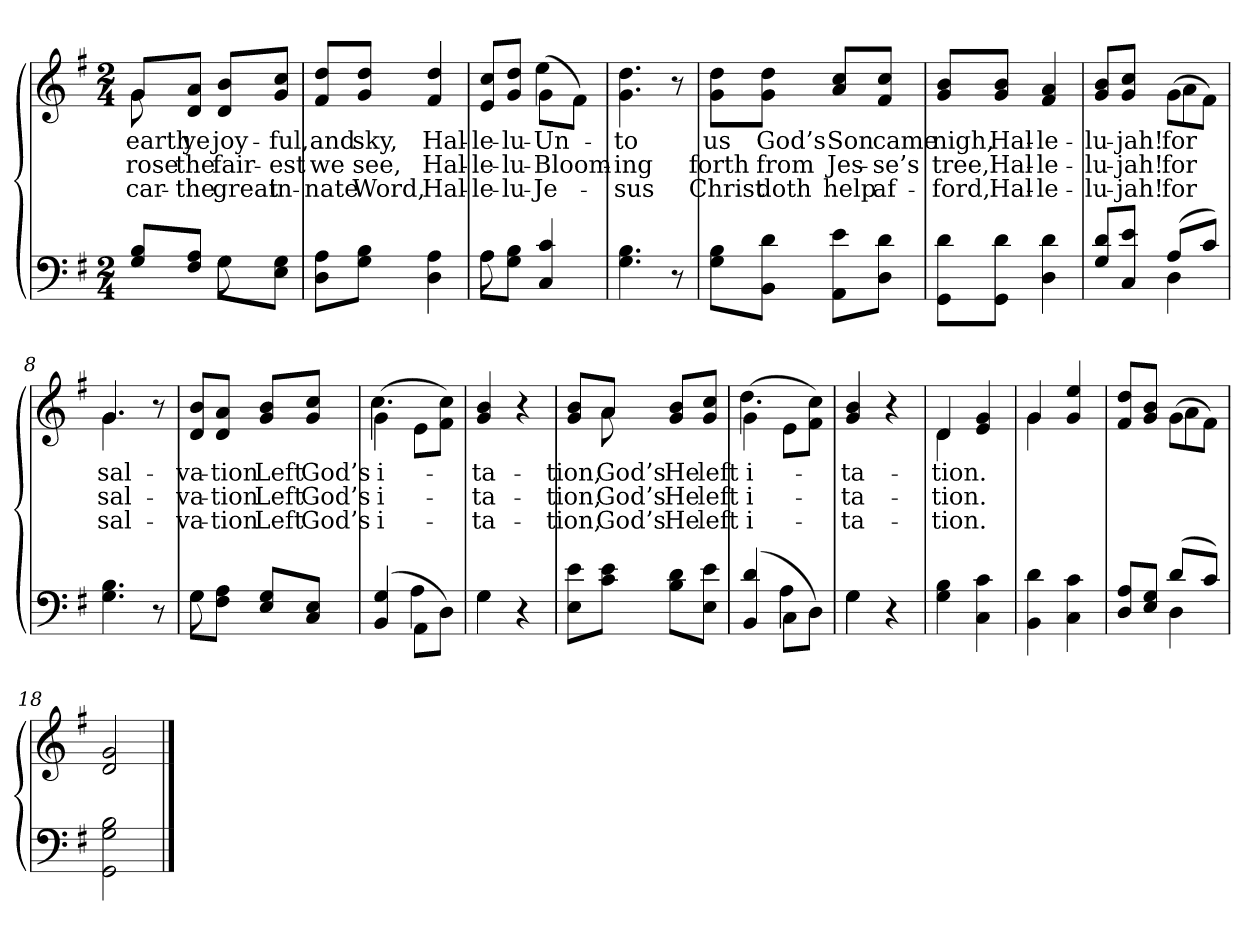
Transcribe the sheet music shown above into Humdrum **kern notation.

**kern	**kern	**text	**text	**text
*part2	*part1	*part1	*part1	*part1
*staff2	*staff1	*staff1	*staff1	*staff1
*clefF4	*clefG2	*	*	*
*k[f#]	*k[f#]	*	*	*
*G:	*G:	*	*	*
*M2/4	*M2/4	*	*	*
=1	=1	=1	=1	=1
*^	*	*	*	*
!	!	!	!LO:LY:b	!LO:LY:b	!LO:LY:b
*	*	*^	*	*	*
!	!	!	!	!LO:LY:b	!LO:LY:b	!LO:LY:b
8G/ 8B/L	4ryy	8g/L	8g\	earth	rose	-car-
!	!	!	!	!LO:LY:b	!LO:LY:b	!LO:LY:b
8F#/ 8A/J	.	8d/ 8a/J	4.ryy	ye	the	the
!	!	!	!	!LO:LY:b	!LO:LY:b	!LO:LY:b
8G\L	8G\	8d/ 8b/L	.	joy-	fair-	great
!	!	!	!	!LO:LY:b	!LO:LY:b	!LO:LY:b
8E\ 8G\J	8ryy	8g/ 8cc/J	.	-ful,	-est	in-
*	*	*v	*v	*	*	*
=2	=2	=2	=2	=2	=2
!	!	!	!LO:LY:b	!LO:LY:b	!LO:LY:b
*v	*v	*	*	*	*
8D\ 8A\L	8f#/ 8dd/L	and	we	-nate
!	!	!LO:LY:b	!LO:LY:b	!LO:LY:b
8G\ 8B\J	8g/ 8dd/J	sky,	see,	Word,
!	!	!LO:LY:b	!LO:LY:b	!LO:LY:b
4D\ 4A\	4f#/ 4dd/	Hal-	Hal-	Hal-
=3	=3	=3	=3	=3
*^	*	*	*	*
!	!	!	!LO:LY:b	!LO:LY:b	!LO:LY:b
*	*	*^	*	*	*
8A\L	8A\	8e/ 8cc/L	4ryy	-le-	-le-	-le-
!	!	!	!	!LO:LY:b	!LO:LY:b	!LO:LY:b
8G\ 8B\J	4.ryy	8g/ 8dd/J	.	-lu-	-lu-	-lu-
!	!	!	!	!LO:LY:b	!LO:LY:b	!LO:LY:b
!	!	!	!	!LO:LY:b	!LO:LY:b	!LO:LY:b
4C/ 4c/	.	(<8g\L	4ee\	Un-	Bloom-	Je-
.	.	8f#\J)	.	.	.	.
*v	*v	*	*	*	*	*
*	*v	*v	*	*	*
=4	=4	=4	=4	=4
!	!	!LO:LY:b	!LO:LY:b	!LO:LY:b
4.G\ 4.B\	4.g\ 4.dd\	-to	-ing	-sus
8r	8r	.	.	.
!!LO:LB:g=z
=5	=5	=5	=5	=5
!	!	!LO:LY:b	!LO:LY:b	!LO:LY:b
8G\ 8B\L	8g\ 8dd\L	us	forth	Christ
!	!	!LO:LY:b	!LO:LY:b	!LO:LY:b
8BB\ 8d\J	8g\ 8dd\J	God’s	from	doth
!	!	!LO:LY:b	!LO:LY:b	!LO:LY:b
8AA\ 8e\L	8a/ 8cc/L	Son	Jes-	help
!	!	!LO:LY:b	!LO:LY:b	!LO:LY:b
8D\ 8d\J	8f#/ 8cc/J	came	-se’s	af-
=6	=6	=6	=6	=6
!	!	!LO:LY:b	!LO:LY:b	!LO:LY:b
8GG\ 8d\L	8g/ 8b/L	nigh,	tree,	-ford,
!	!	!LO:LY:b	!LO:LY:b	!LO:LY:b
8GG\ 8d\J	8g/ 8b/J	Hal-	Hal-	Hal-
!	!	!LO:LY:b	!LO:LY:b	!LO:LY:b
4D\ 4d\	4f#/ 4a/	-le-	-le-	-le-
=7	=7	=7	=7	=7
*^	*	*	*	*
!	!	!	!LO:LY:b	!LO:LY:b	!LO:LY:b
*	*	*^	*	*	*
8G/ 8d/L	4ryy	8g/ 8b/L	4ryy	-lu-	-lu-	-lu-
!	!	!	!	!LO:LY:b	!LO:LY:b	!LO:LY:b
8C/ 8e/J	.	8g/ 8cc/J	.	-jah!	-jah!	-jah!
!	!	!	!	!LO:LY:b	!LO:LY:b	!LO:LY:b
!	!	!	!	!LO:LY:b	!LO:LY:b	!LO:LY:b
(>8A/L	4D\	(<8g\L	4a\	for	for	for
8c/J)	.	8f#\J)	.	.	.	.
*v	*v	*	*	*	*	*
=8	=8	=8	=8	=8	=8
!	!	!	!LO:LY:b	!LO:LY:b	!LO:LY:b
!	!	!	!LO:LY:b	!LO:LY:b	!LO:LY:b
4.G\ 4.B\	4.g/	4.g\	sal-	sal-	sal-
8r	8r	8ryy	.	.	.
=9	=9	=9	=9	=9	=9
*^	*	*	*	*	*
!	!	!	!	!LO:LY:b	!LO:LY:b	!LO:LY:b
*	*	*v	*v	*	*	*
8G\L	8G\	8d/ 8b/L	-va-	-va-	-va-
!	!	!	!LO:LY:b	!LO:LY:b	!LO:LY:b
8F#\ 8A\J	4.ryy	8d/ 8a/J	-tion	-tion	-tion
!	!	!	!LO:LY:b	!LO:LY:b	!LO:LY:b
8E/ 8G/L	.	8g/ 8b/L	Left	Left	Left
!	!	!	!LO:LY:b	!LO:LY:b	!LO:LY:b
8C/ 8E/J	.	8g/ 8cc/J	God’s	God’s	God’s
!!LO:PB:g=z
=10	=10	=10	=10	=10	=10
!	!	!	!LO:LY:b	!LO:LY:b	!LO:LY:b
*	*	*^	*	*	*
!	!	!	!	!LO:LY:b	!LO:LY:b	!LO:LY:b
(>4BB/ 4G/	4ryy	(<4g\	4.cc\	-i-	-i-	-i-
8AA\L	4A\	8e\L	.	.	.	.
8D\J)	.	8f#\ 8cc\J)	8ryy	.	.	.
=11	=11	=11	=11	=11	=11	=11
!	!	!	!	!LO:LY:b	!LO:LY:b	!LO:LY:b
*	*	*v	*v	*	*	*
4G\	4G\	4g/ 4b/	-ta-	-ta-	-ta-
4r	4ryy	4r	.	.	.
=12	=12	=12	=12	=12	=12
!	!	!	!LO:LY:b	!LO:LY:b	!LO:LY:b
*v	*v	*^	*	*	*
8E\ 8e\L	8g/ 8b/L	8ryy	-tion,	-tion,	-tion,
!	!	!	!LO:LY:b	!LO:LY:b	!LO:LY:b
!	!	!	!LO:LY:b	!LO:LY:b	!LO:LY:b
8c\ 8e\J	8a/J	8a\	God’s	God’s	God’s
!	!	!	!LO:LY:b	!LO:LY:b	!LO:LY:b
8B\ 8d\L	8g/ 8b/L	4ryy	He	He	He
!	!	!	!LO:LY:b	!LO:LY:b	!LO:LY:b
8E\ 8e\J	8g/ 8cc/J	.	left	left	left
=13	=13	=13	=13	=13	=13
*^	*	*	*	*	*
!	!	!	!	!LO:LY:b	!LO:LY:b	!LO:LY:b
!	!	!	!	!LO:LY:b	!LO:LY:b	!LO:LY:b
(>4BB/ 4d/	4ryy	(<4g\	4.dd\	-i-	-i-	-i-
8C\L	4A\	8e\L	.	.	.	.
8D\J)	.	8f#\ 8cc\J)	8ryy	.	.	.
=14	=14	=14	=14	=14	=14	=14
!	!	!	!	!LO:LY:b	!LO:LY:b	!LO:LY:b
*	*	*v	*v	*	*	*
4G\	4G\	4g/ 4b/	-ta-	-ta-	-ta-
4r	4ryy	4r	.	.	.
=15	=15	=15	=15	=15	=15
!	!	!	!LO:LY:b	!LO:LY:b	!LO:LY:b
*v	*v	*^	*	*	*
4G\ 4B\	4d/	4d\	-tion.	-tion.	-tion.
4C\ 4c\	4e/ 4g/	4ryy	.	.	.
=16	=16	=16	=16	=16	=16
4BB\ 4d\	4g/	4g\	.	.	.
4C\ 4c\	4g/ 4ee/	4ryy	.	.	.
=17	=17	=17	=17	=17	=17
*^	*	*	*	*	*
8D/ 8A/L	4ryy	8f#/ 8dd/L	4ryy	.	.	.
8E/ 8G/J	.	8g/ 8b/J	.	.	.	.
(>8d/L	4D\	(<8g\L	4a\	.	.	.
8c/J)	.	8f#\J)	.	.	.	.
*v	*v	*	*	*	*	*
*	*v	*v	*	*	*
=18	=18	=18	=18	=18
2GG\ 2G\ 2B\	2d/ 2g/	.	.	.
==	==	==	==	==
*-	*-	*-	*-	*-
